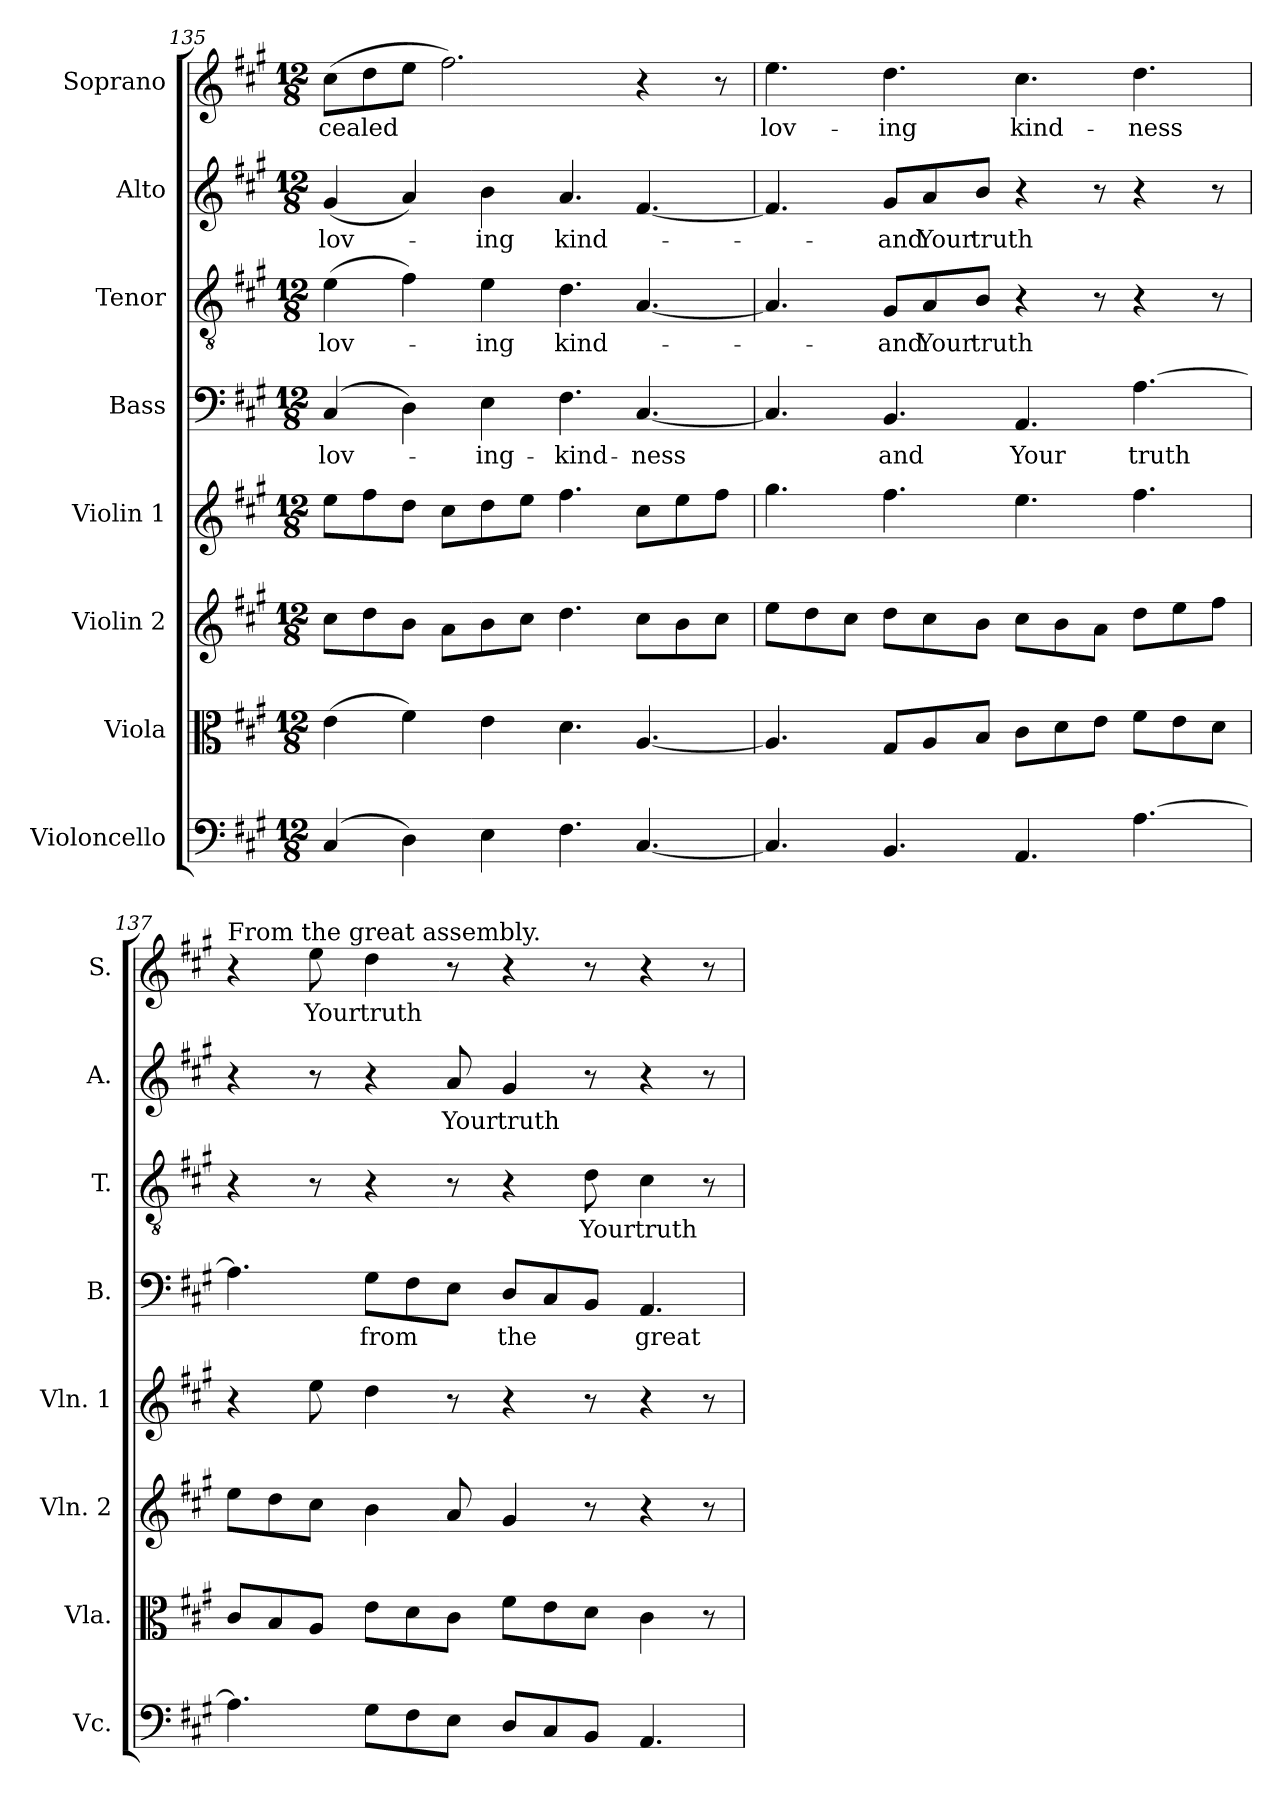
**kern	**kern	**kern	**kern	**kern	**text	**kern	**text	**kern	**text	**kern	**text
*part8	*part7	*part6	*part5	*part4	*part4	*part3	*part3	*part2	*part2	*part1	*part1
*staff8	*staff7	*staff6	*staff5	*staff4	*staff4	*staff3	*staff3	*staff2	*staff2	*staff1	*staff1
*I"Violoncello	*I"Viola	*I"Violin 2	*I"Violin 1	*I"Bass	*	*I"Tenor	*	*I"Alto	*	*I"Soprano	*
*I'Vc.	*I'Vla.	*I'Vln. 2	*I'Vln. 1	*I'B.	*	*I'T.	*	*I'A.	*	*I'S.	*
*clefF4	*clefC3	*clefG2	*clefG2	*clefF4	*	*clefGv2	*	*clefG2	*	*clefG2	*
*k[f#c#g#]	*k[f#c#g#]	*k[f#c#g#]	*k[f#c#g#]	*k[f#c#g#]	*	*k[f#c#g#]	*	*k[f#c#g#]	*	*k[f#c#g#]	*
*M12/8	*M12/8	*M12/8	*M12/8	*M12/8	*	*M12/8	*	*M12/8	*	*M12/8	*
=135	=135	=135	=135	=135	=135	=135	=135	=135	=135	=135	=135
(>4C#/	(>4e\	8cc#\L	8ee\L	(>4C#/	lov-	(>4e\	lov-	(<4g#/	lov-	(>8cc#\L	cealed
.	.	8dd\	8ff#\	.	.	.	.	.	.	8dd\	.
4D\)	4f#\)	8b\J	8dd\J	4D\)	.	4f#\)	.	4a/)	.	8ee\J	.
.	.	8a\L	8cc#\L	.	.	.	.	.	.	2.ff#\)	.
4E\	4e\	8b\	8dd\	4E\	ing-	4e\	ing	4b\	ing	.	.
.	.	8cc#\J	8ee\J	.	.	.	.	.	.	.	.
4.F#\	4.d\	4.dd\	4.ff#\	4.F#\	-kind-	4.d\	kind-	4.a/	kind-	.	.
[4.C#/	[4.A/	8cc#\L	8cc#\L	[4.C#/	-ness	[4.A/	.	[4.f#/	.	4r	.
.	.	8b\	8ee\	.	.	.	.	.	.	.	.
.	.	8cc#\J	8ff#\J	.	.	.	.	.	.	8r	.
!!LO:PB:g=z
=136	=136	=136	=136	=136	=136	=136	=136	=136	=136	=136	=136
4.C#/]	4.A/]	8ee\L	4.gg#\	4.C#/]	.	4.A/]	.	4.f#/]	.	4.ee\	lov-
.	.	8dd\	.	.	.	.	.	.	.	.	.
.	.	8cc#\J	.	.	.	.	.	.	.	.	.
4.BB/	8G#/L	8dd\L	4.ff#\	4.BB/	and	8G#/L	and	8g#/L	and	4.dd\	-ing
.	8A/	8cc#\	.	.	.	8A/	Your	8a/	Your	.	.
.	8B/J	8b\J	.	.	.	8B/J	truth	8b/J	truth	.	.
4.AA/	8c#\L	8cc#\L	4.ee\	4.AA/	Your	4r	.	4r	.	4.cc#\	kind-
.	8d\	8b\	.	.	.	.	.	.	.	.	.
.	8e\J	8a\J	.	.	.	8r	.	8r	.	.	.
[4.A\	8f#\L	8dd\L	4.ff#\	[4.A\	truth	4r	.	4r	.	4.dd\	-ness
.	8e\	8ee\	.	.	.	.	.	.	.	.	.
.	8d\J	8ff#\J	.	.	.	8r	.	8r	.	.	.
=137	=137	=137	=137	=137	=137	=137	=137	=137	=137	=137	=137
!	!	!	!	!	!	!	!	!	!	!LO:TX:a:t=From the great assembly.	!
4.A\]	8c#/L	8ee\L	4r	4.A\]	.	4r	.	4r	.	4r	.
.	8B/	8dd\	.	.	.	.	.	.	.	.	.
.	8A/J	8cc#\J	8ee\	.	.	8r	.	8r	.	8ee\	Your
8G#\L	8e\L	4b\	4dd\	8G#\L	from	4r	.	4r	.	4dd\	truth
8F#\	8d\	.	.	8F#\	.	.	.	.	.	.	.
8E\J	8c#\J	8a/	8r	8E\J	.	8r	.	8a/	Your	8r	.
8D/L	8f#\L	4g#/	4r	8D/L	the	4r	.	4g#/	truth	4r	.
8C#/	8e\	.	.	8C#/	.	.	.	.	.	.	.
8BB/J	8d\J	8r	8r	8BB/J	.	8d\	Your	8r	.	8r	.
4.AA/	4c#\	4r	4r	4.AA/	great	4c#\	truth	4r	.	4r	.
.	8r	8r	8r	.	.	8r	.	8r	.	8r	.
=	=	=	=	=	=	=	=	=	=	=	=
*-	*-	*-	*-	*-	*-	*-	*-	*-	*-	*-	*-
